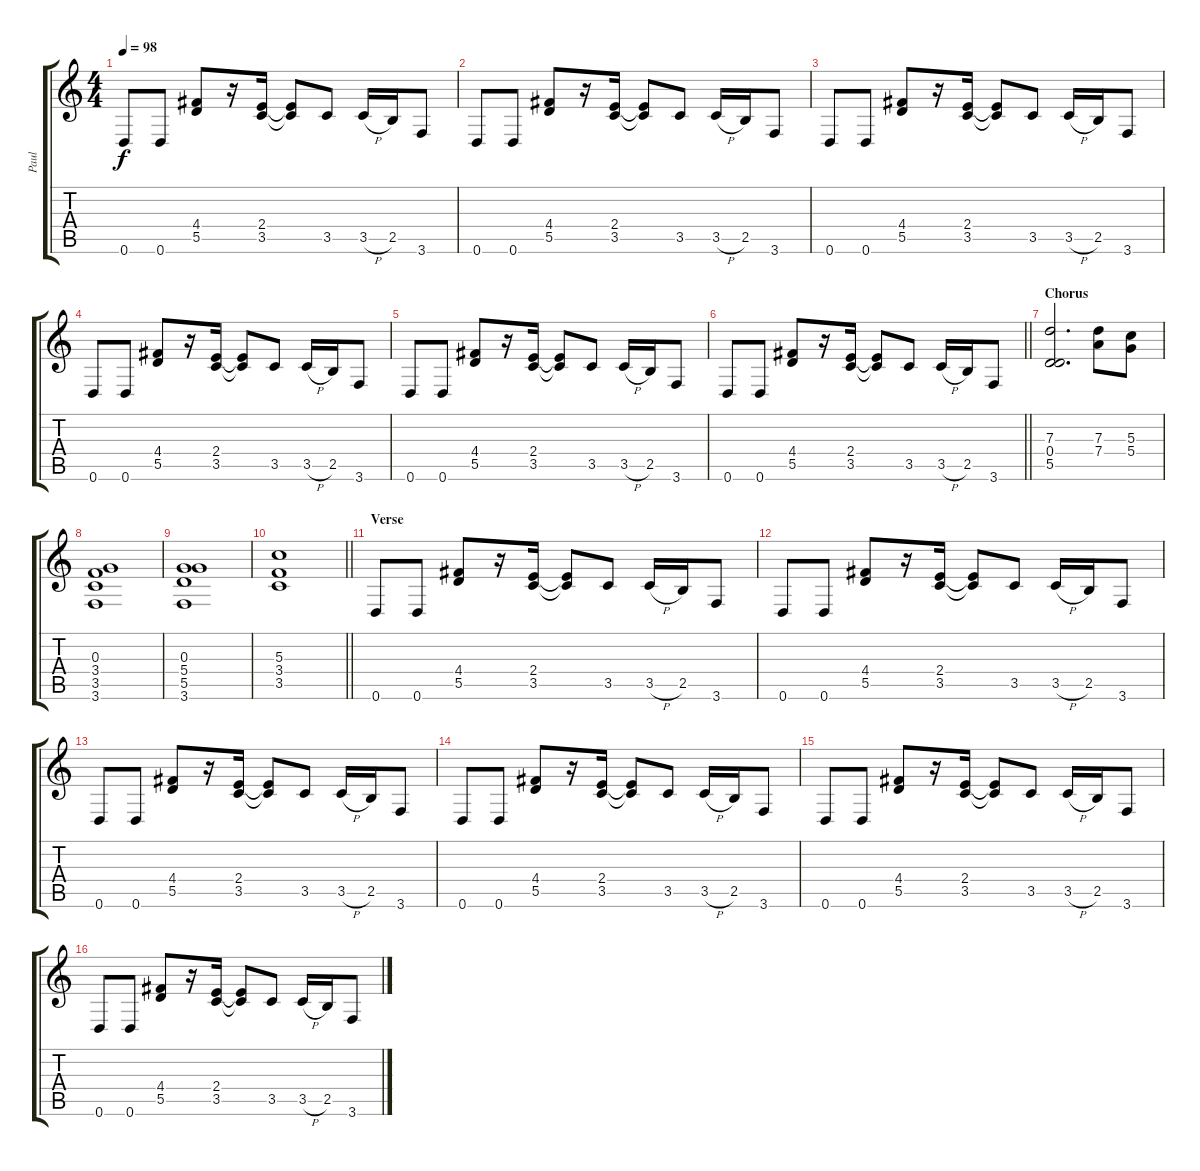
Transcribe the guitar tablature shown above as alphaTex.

\track ("Paul" "Paul") {instrument overdrivenguitar}
\staff {score tabs}
\tuning (E4 B3 G3 D3 A2 D2) {hide}
\ts (4 4)
\tempo 98
\clef g2
\ks c
0.6.8{dy f} 0.6.8 (4.4 5.5).8 r.16 (2.4 3.5).16 (2.4{t} 3.5{t}).8 3.5.8 3.5{h}.16 2.5.16 3.6.8 |
0.6.8 0.6.8 (4.4 5.5).8 r.16 (2.4 3.5).16 (2.4{t} 3.5{t}).8 3.5.8 3.5{h}.16 2.5.16 3.6.8 |
0.6.8 0.6.8 (4.4 5.5).8 r.16 (2.4 3.5).16 (2.4{t} 3.5{t}).8 3.5.8 3.5{h}.16 2.5.16 3.6.8 |
0.6.8 0.6.8 (4.4 5.5).8 r.16 (2.4 3.5).16 (2.4{t} 3.5{t}).8 3.5.8 3.5{h}.16 2.5.16 3.6.8 |
0.6.8 0.6.8 (4.4 5.5).8 r.16 (2.4 3.5).16 (2.4{t} 3.5{t}).8 3.5.8 3.5{h}.16 2.5.16 3.6.8 |
\barLineRight lightlight
0.6.8 0.6.8 (4.4 5.5).8 r.16 (2.4 3.5).16 (2.4{t} 3.5{t}).8 3.5.8 3.5{h}.16 2.5.16 3.6.8 |
\section ("" "Chorus")
(7.3 0.4 5.5).2{d} (7.3 7.4).8 (5.3 5.4).8 |
(0.3 3.4 3.5 3.6).1 |
(0.3 5.4 5.5 3.6).1 |
\barLineRight lightlight
(5.3 3.4 3.5).1 |
\section ("" "Verse")
0.6.8 0.6.8 (4.4 5.5).8 r.16 (2.4 3.5).16 (2.4{t} 3.5{t}).8 3.5.8 3.5{h}.16 2.5.16 3.6.8 |
0.6.8 0.6.8 (4.4 5.5).8 r.16 (2.4 3.5).16 (2.4{t} 3.5{t}).8 3.5.8 3.5{h}.16 2.5.16 3.6.8 |
0.6.8 0.6.8 (4.4 5.5).8 r.16 (2.4 3.5).16 (2.4{t} 3.5{t}).8 3.5.8 3.5{h}.16 2.5.16 3.6.8 |
0.6.8 0.6.8 (4.4 5.5).8 r.16 (2.4 3.5).16 (2.4{t} 3.5{t}).8 3.5.8 3.5{h}.16 2.5.16 3.6.8 |
0.6.8 0.6.8 (4.4 5.5).8 r.16 (2.4 3.5).16 (2.4{t} 3.5{t}).8 3.5.8 3.5{h}.16 2.5.16 3.6.8 |
0.6.8 0.6.8 (4.4 5.5).8 r.16 (2.4 3.5).16 (2.4{t} 3.5{t}).8 3.5.8 3.5{h}.16 2.5.16 3.6.8
